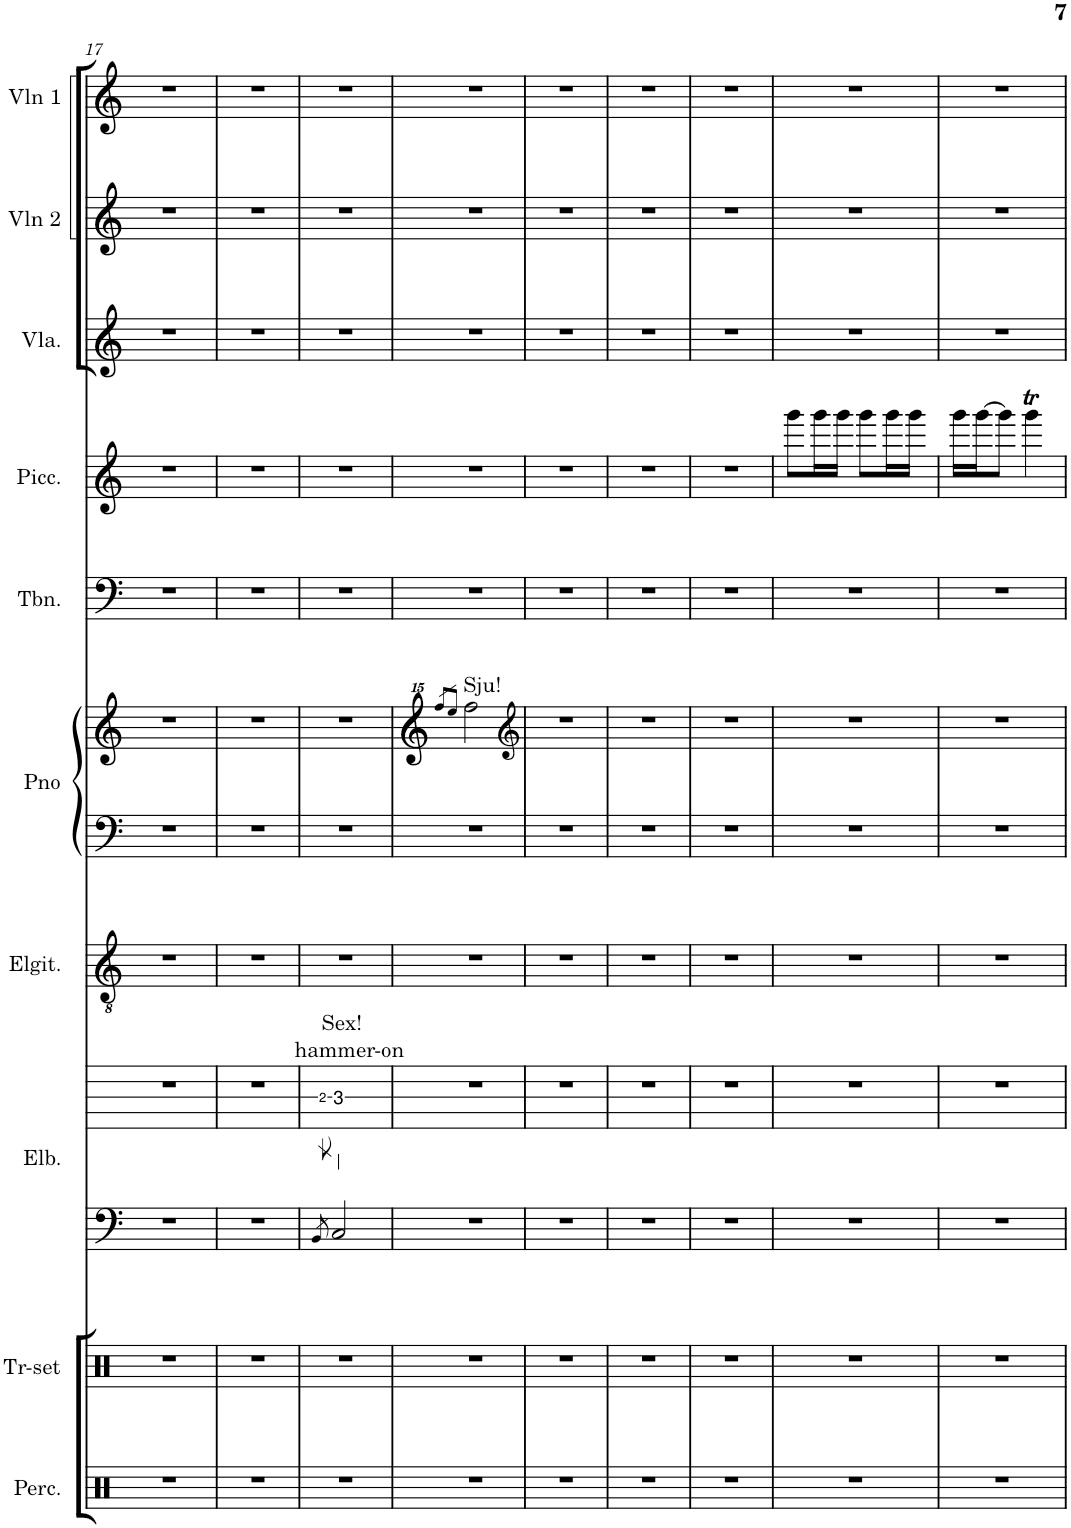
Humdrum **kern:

**kern	**kern	**kern	**kern	**kern	**kern	**kern	**kern	**kern	**kern	**kern	**kern
*part10	*part9	*part8	*part8	*part7	*part6	*part6	*part5	*part4	*part3	*part2	*part1
*staff12	*staff11	*staff10	*staff9	*staff8	*staff7	*staff6	*staff5	*staff4	*staff3	*staff2	*staff1
*I"Percussion	*I"Trumset	*I"5-str elbas	*	*I"Elgitarr	*I"Piano	*	*I"Trombon	*I"Piccolaflöjt	*I"Viola	*I"Violin 2	*I"Violin 1
*I'Perc.	*I'Tr-set	*I'Elb.	*	*I'Elgit.	*I'Pno	*	*I'Tbn.	*I'Picc.	*I'Vla.	*I'Vln 2	*I'Vln 1
!!LO:PB:g=z
*clefX	*clefX	*clefF4	*	*clefGv2	*clefF4	*clefG2	*clefF4	*clefG2	*clefG2	*clefG2	*clefG2
*	*	*Trd7c12	*Trd7c12	*	*	*	*	*Trd-7c-12	*	*	*
*k[]	*k[]	*k[]	*k[]	*k[]	*k[]	*k[]	*k[]	*k[]	*k[]	*k[]	*k[]
*M2/4	*M2/4	*M2/4	*M2/4	*M2/4	*M2/4	*M2/4	*M2/4	*M2/4	*M2/4	*M2/4	*M2/4
=17	=17	=17	=17	=17	=17	=17	=17	=17	=17	=17	=17
2r	2r	2r	2r	2r	2r	2r	2r	2r	2r	2r	2r
=18	=18	=18	=18	=18	=18	=18	=18	=18	=18	=18	=18
2r	2r	2r	2r	2r	2r	2r	2r	2r	2r	2r	2r
=19	=19	=19	=19	=19	=19	=19	=19	=19	=19	=19	=19
.	.	8qBB/	8qBB\	.	.	.	.	.	.	.	.
!	!	!	!LO:TX:a:t=hammer-on	!	!	!	!	!	!	!	!
!	!	!	!LO:TX:a:t=Sex!	!	!	!	!	!	!	!	!
2r	2r	2C/	2C\	2r	2r	2r	2r	2r	2r	2r	2r
=20	=20	=20	=20	=20	=20	=20	=20	=20	=20	=20	=20
.	.	.	.	.	.	8qffff/L	.	.	.	.	.
.	.	.	.	.	.	8qeeee/J	.	.	.	.	.
!	!	!	!	!	!	!LO:TX:a:t=Sju!	!	!	!	!	!
2r	2r	2r	2r	2r	2r	2ffff\	2r	2r	2r	2r	2r
=21	=21	=21	=21	=21	=21	=21	=21	=21	=21	=21	=21
*	*	*	*	*	*	*clefG2	*	*	*	*	*
2r	2r	2r	2r	2r	2r	2r	2r	2r	2r	2r	2r
=22	=22	=22	=22	=22	=22	=22	=22	=22	=22	=22	=22
2r	2r	2r	2r	2r	2r	2r	2r	2r	2r	2r	2r
=23	=23	=23	=23	=23	=23	=23	=23	=23	=23	=23	=23
2r	2r	2r	2r	2r	2r	2r	2r	2r	2r	2r	2r
=24	=24	=24	=24	=24	=24	=24	=24	=24	=24	=24	=24
2r	2r	2r	2r	2r	2r	2r	2r	8ggg\L	2r	2r	2r
.	.	.	.	.	.	.	.	16ggg\L	.	.	.
.	.	.	.	.	.	.	.	16ggg\JJ	.	.	.
.	.	.	.	.	.	.	.	8ggg\L	.	.	.
.	.	.	.	.	.	.	.	16ggg\L	.	.	.
.	.	.	.	.	.	.	.	16ggg\JJ	.	.	.
=25	=25	=25	=25	=25	=25	=25	=25	=25	=25	=25	=25
2r	2r	2r	2r	2r	2r	2r	2r	16ggg\LL	2r	2r	2r
.	.	.	.	.	.	.	.	[16ggg\J	.	.	.
.	.	.	.	.	.	.	.	8ggg\J]	.	.	.
.	.	.	.	.	.	.	.	4gggT\	.	.	.
=	=	=	=	=	=	=	=	=	=	=	=
*-	*-	*-	*-	*-	*-	*-	*-	*-	*-	*-	*-
